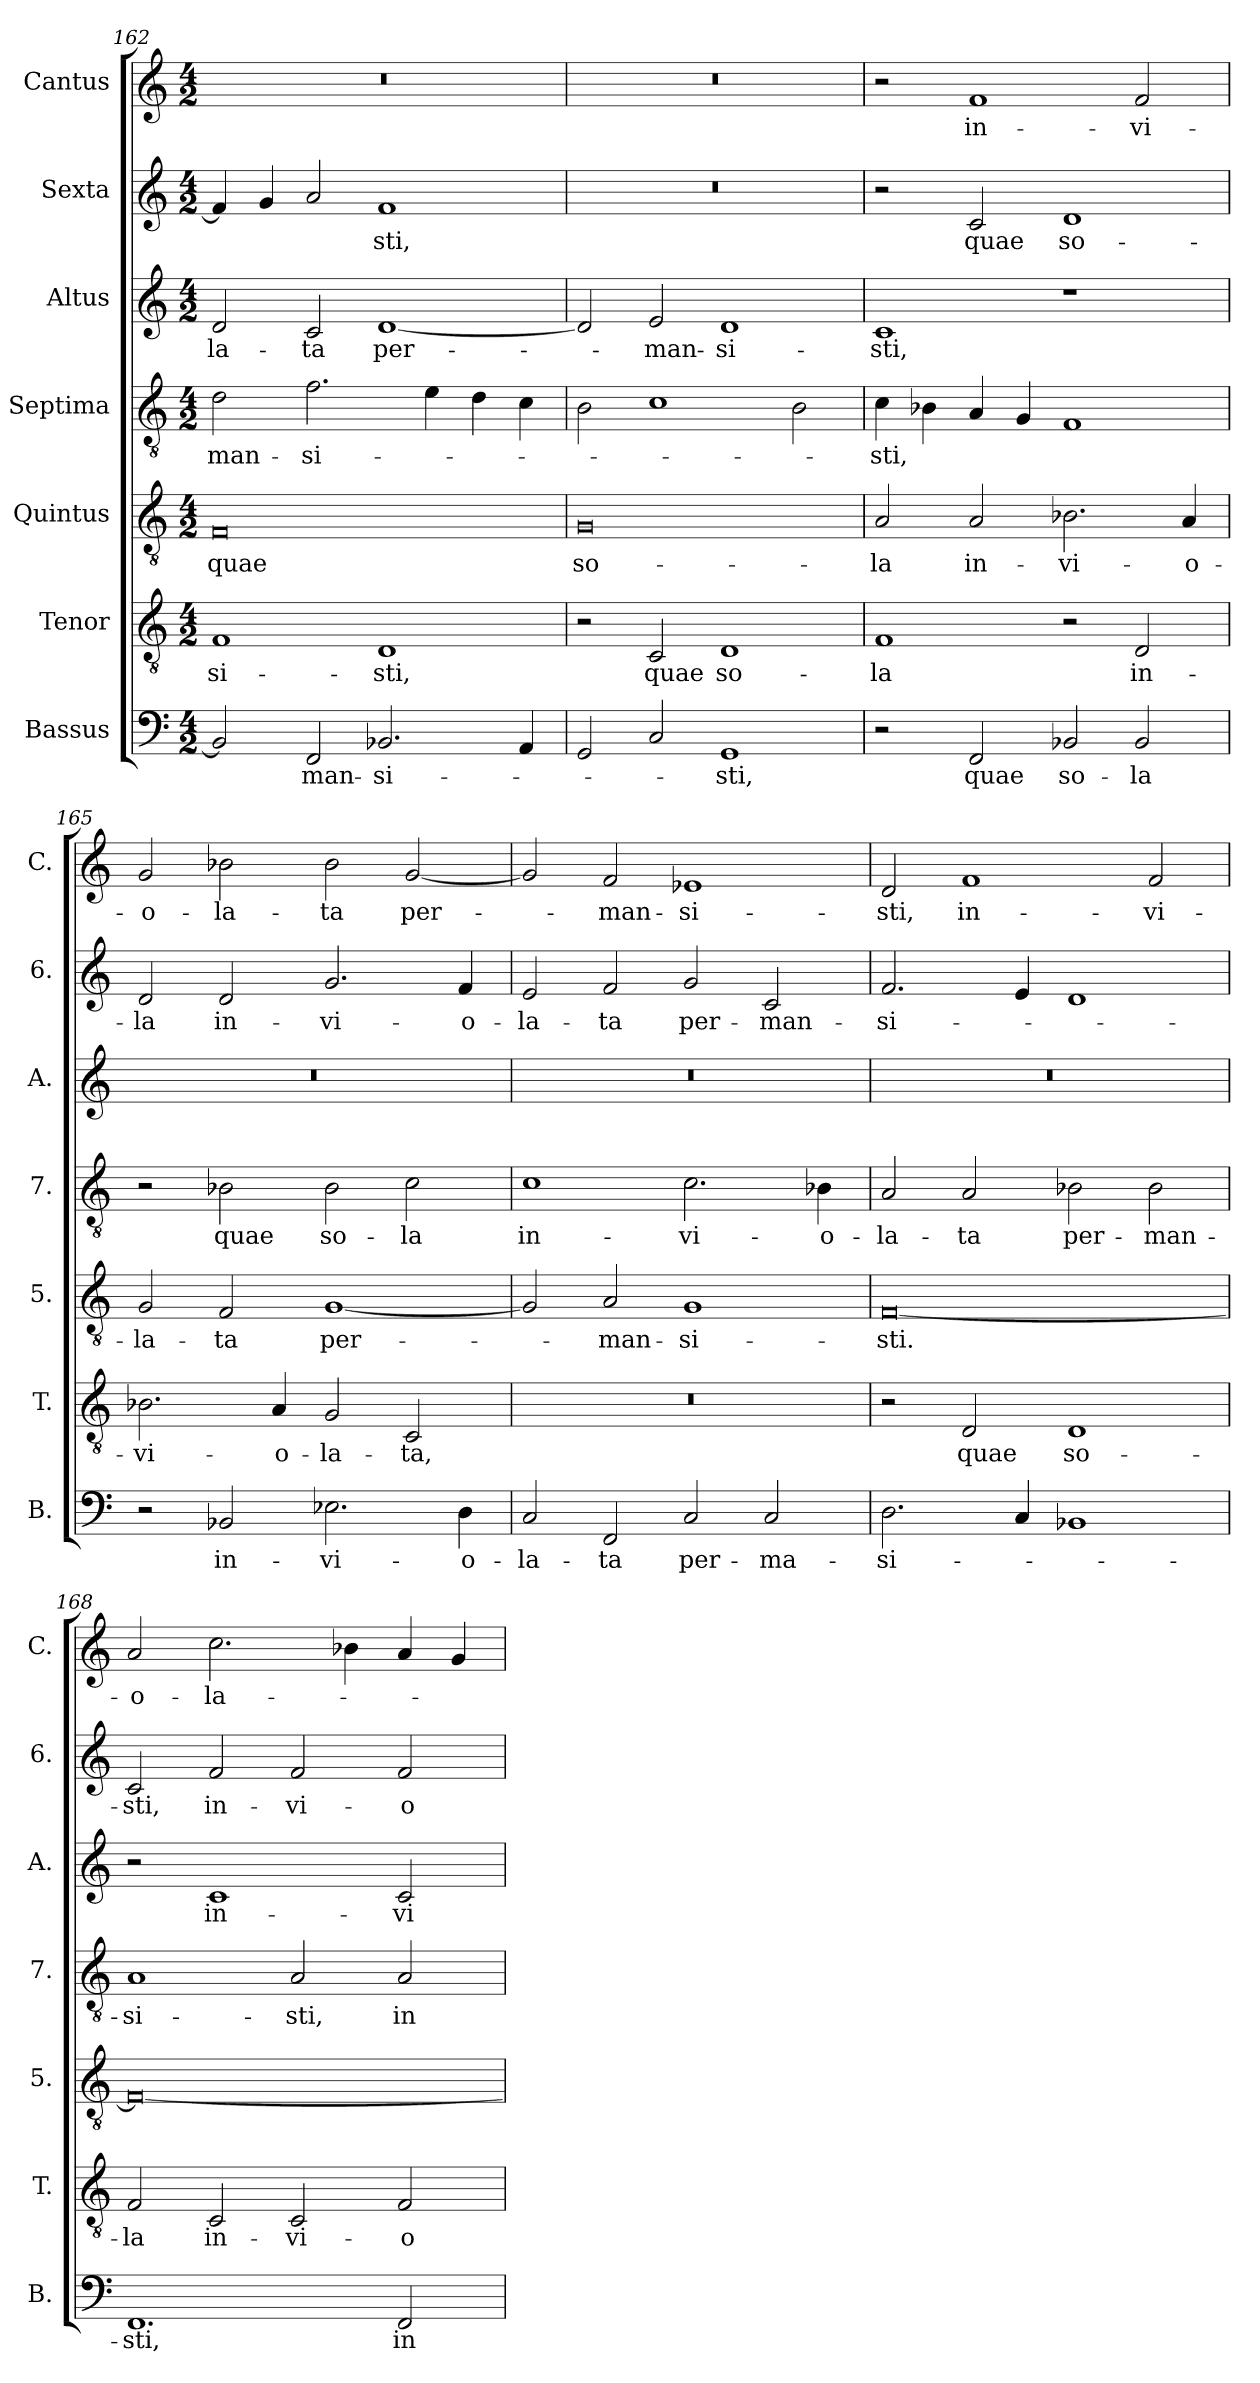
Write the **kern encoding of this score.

**kern	**text	**kern	**text	**kern	**text	**kern	**text	**kern	**text	**kern	**text	**kern	**text
*part7	*part7	*part6	*part6	*part5	*part5	*part4	*part4	*part3	*part3	*part2	*part2	*part1	*part1
*staff7	*staff7	*staff6	*staff6	*staff5	*staff5	*staff4	*staff4	*staff3	*staff3	*staff2	*staff2	*staff1	*staff1
*I"Bassus	*	*I"Tenor	*	*I"Quintus	*	*I"Septima	*	*I"Altus	*	*I"Sexta	*	*I"Cantus	*
*I'B.	*	*I'T.	*	*I'5.	*	*I'7.	*	*I'A.	*	*I'6.	*	*I'C.	*
*clefF4	*	*clefGv2	*	*clefGv2	*	*clefGv2	*	*clefG2	*	*clefG2	*	*clefG2	*
*k[]	*	*k[]	*	*k[]	*	*k[]	*	*k[]	*	*k[]	*	*k[]	*
*M4/2	*	*M4/2	*	*M4/2	*	*M4/2	*	*M4/2	*	*M4/2	*	*M4/2	*
=162	=162	=162	=162	=162	=162	=162	=162	=162	=162	=162	=162	=162	=162
2BB-/]	.	1F	-si-	0F	quae	2d\	-man-	2d/	-la-	4f/]	.	0r	.
.	.	.	.	.	.	.	.	.	.	4g/	.	.	.
2FF/	-man-	.	.	.	.	2.f\	-si-	2c/	-ta	2a/	.	.	.
2.BB-X/	-si-	1D	-sti,	.	.	.	.	[1d	per-	1f	-sti,	.	.
.	.	.	.	.	.	4e\	.	.	.	.	.	.	.
.	.	.	.	.	.	4d\	.	.	.	.	.	.	.
4AA/	.	.	.	.	.	4c\	.	.	.	.	.	.	.
=163	=163	=163	=163	=163	=163	=163	=163	=163	=163	=163	=163	=163	=163
2GG/	.	2r	.	0G	so-	2B\	.	2d/]	.	0r	.	0r	.
2C/	.	2C/	quae	.	.	1c	.	2e/	-man-	.	.	.	.
1GG	-sti,	1D	so-	.	.	.	.	1d	-si-	.	.	.	.
.	.	.	.	.	.	2B\	.	.	.	.	.	.	.
!!LO:PB:g=z
=164	=164	=164	=164	=164	=164	=164	=164	=164	=164	=164	=164	=164	=164
2r	.	1F	-la	2A/	-la	4c\	-sti,	1c	-sti,	2r	.	2r	.
.	.	.	.	.	.	4B-X\	.	.	.	.	.	.	.
2FF/	quae	.	.	2A/	in-	4A/	.	.	.	2c/	quae	1f	in-
.	.	.	.	.	.	4G/	.	.	.	.	.	.	.
2BB-X/	so-	2r	.	2.B-X\	-vi-	1F	.	1r	.	1d	so-	.	.
2BB-/	-la	2D/	in-	.	.	.	.	.	.	.	.	2f/	-vi-
.	.	.	.	4A/	-o-	.	.	.	.	.	.	.	.
=165	=165	=165	=165	=165	=165	=165	=165	=165	=165	=165	=165	=165	=165
2r	.	2.B-X\	-vi-	2G/	-la-	2r	.	0r	.	2d/	-la	2g/	-o-
2BB-X/	in-	.	.	2F/	-ta	2B-X\	quae	.	.	2d/	in-	2b-X\	-la-
.	.	4A/	-o-	.	.	.	.	.	.	.	.	.	.
2.E-X\	-vi-	2G/	-la-	[1G	per-	2B-\	so-	.	.	2.g/	-vi-	2b-\	-ta
.	.	2C/	-ta,	.	.	2c\	-la	.	.	.	.	[2g/	per-
4D\	-o-	.	.	.	.	.	.	.	.	4f/	-o-	.	.
=166	=166	=166	=166	=166	=166	=166	=166	=166	=166	=166	=166	=166	=166
2C/	-la-	0r	.	2G/]	.	1c	in-	0r	.	2e/	-la-	2g/]	.
2FF/	-ta	.	.	2A/	-man-	.	.	.	.	2f/	-ta	2f/	-man-
2C/	per-	.	.	1G	-si-	2.c\	-vi-	.	.	2g/	per-	1e-X	-si-
2C/	-ma-	.	.	.	.	.	.	.	.	2c/	-man-	.	.
.	.	.	.	.	.	4B-X\	-o-	.	.	.	.	.	.
=167	=167	=167	=167	=167	=167	=167	=167	=167	=167	=167	=167	=167	=167
2.D\	-si-	2r	.	[0F	-sti.	2A/	-la-	0r	.	2.f/	-si-	2d/	-sti,
.	.	2D/	quae	.	.	2A/	-ta	.	.	.	.	1f	in-
4C/	.	.	.	.	.	.	.	.	.	4e/	.	.	.
1BB-X	.	1D	so-	.	.	2B-X\	per-	.	.	1d	.	.	.
.	.	.	.	.	.	2B-\	-man-	.	.	.	.	2f/	-vi-
=168	=168	=168	=168	=168	=168	=168	=168	=168	=168	=168	=168	=168	=168
1.FF	-sti,	2F/	-la	0F_	.	1A	-si-	2r	.	2c/	-sti,	2a/	-o-
.	.	2C/	in-	.	.	.	.	1c	in-	2f/	in-	2.cc\	-la-
.	.	2C/	-vi-	.	.	2A/	-sti,	.	.	2f/	-vi-	.	.
.	.	.	.	.	.	.	.	.	.	.	.	4b-X\	.
2FF/	in-	2F/	-o-	.	.	2A/	in-	2c/	-vi-	2f/	-o-	4a/	.
.	.	.	.	.	.	.	.	.	.	.	.	4g/	.
=	=	=	=	=	=	=	=	=	=	=	=	=	=
*-	*-	*-	*-	*-	*-	*-	*-	*-	*-	*-	*-	*-	*-
